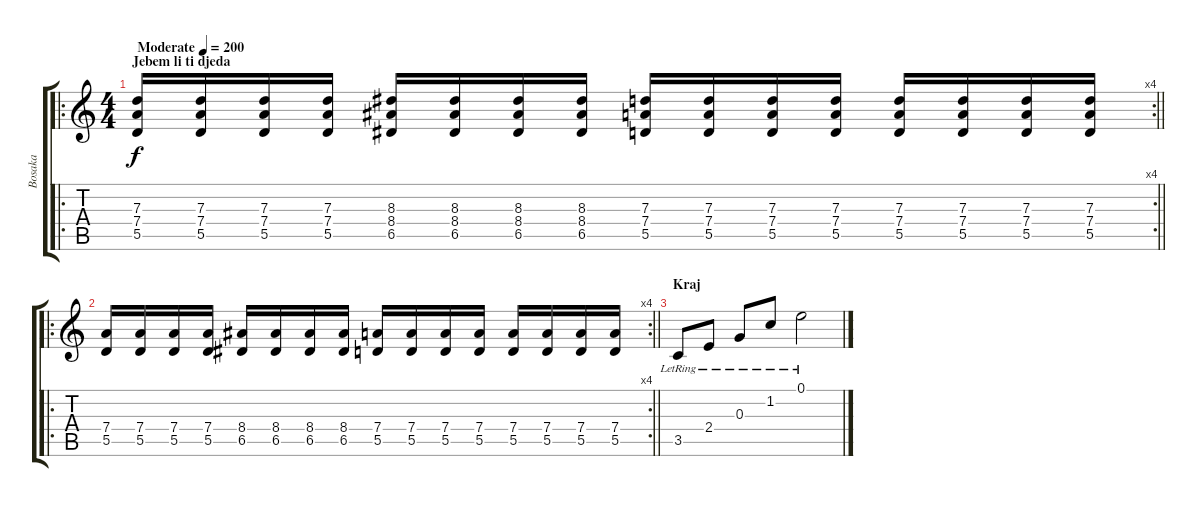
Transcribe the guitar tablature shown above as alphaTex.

\track ("Bosaka" "Bosaka") {instrument distortionguitar}
\staff {score tabs}
\tuning (E4 B3 G3 D3 A2 E2) {hide}
\ro
\rc 4
\ts (4 4)
\section ("" "Jebem li ti djeda")
\tempo (200 "Moderate")
\clef g2
\barLineRight lightlight
\ks c
(7.3 7.4 5.5).16{dy f instrument distortionguitar} (7.3 7.4 5.5).16 (7.3 7.4 5.5).16 (7.3 7.4 5.5).16 (8.3 8.4 6.5).16 (8.3 8.4 6.5).16 (8.3 8.4 6.5).16 (8.3 8.4 6.5).16 (7.3 7.4 5.5).16 (7.3 7.4 5.5).16 (7.3 7.4 5.5).16 (7.3 7.4 5.5).16 (7.3 7.4 5.5).16 (7.3 7.4 5.5).16 (7.3 7.4 5.5).16 (7.3 7.4 5.5).16 |
\ro
\rc 4
\barLineRight lightlight
(7.4 5.5).16 (7.4 5.5).16 (7.4 5.5).16 (7.4 5.5).16 (8.4 6.5).16 (8.4 6.5).16 (8.4 6.5).16 (8.4 6.5).16 (7.4 5.5).16 (7.4 5.5).16 (7.4 5.5).16 (7.4 5.5).16 (7.4 5.5).16 (7.4 5.5).16 (7.4 5.5).16 (7.4 5.5).16 |
\section ("" "Kraj")
3.5{lr}.8 2.4{lr}.8 0.3{lr}.8 1.2{lr}.8 0.1{lr}.2
